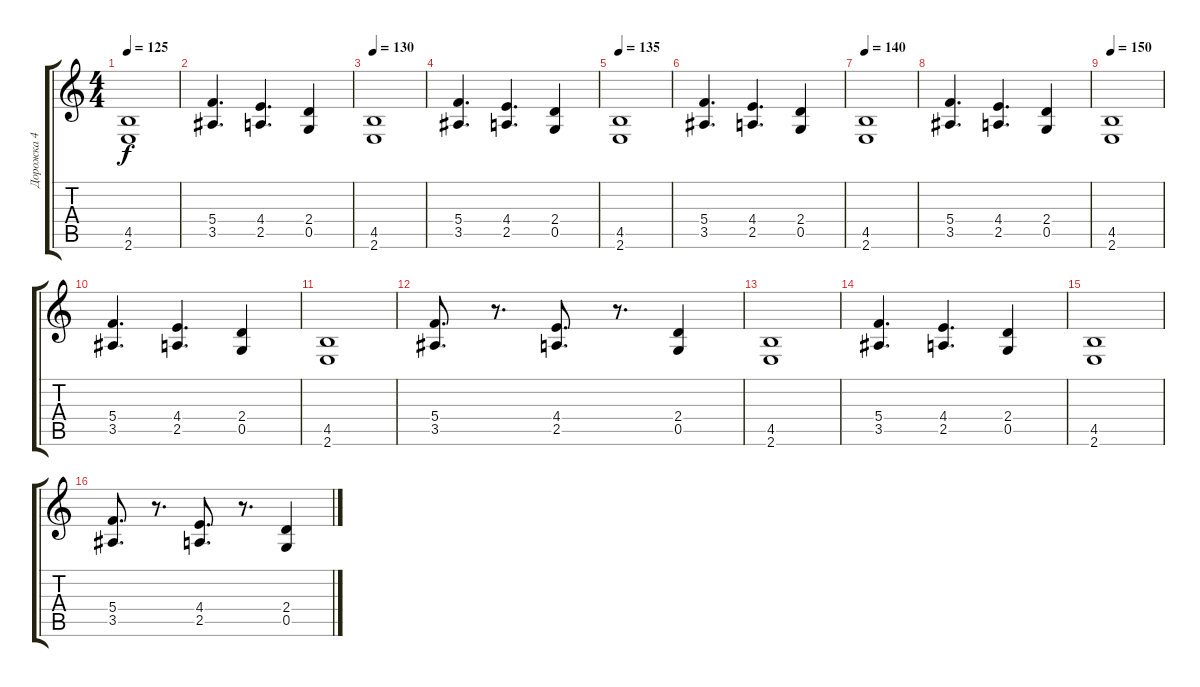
\track ("Дорожка 4" "Дорожка 4") {instrument distortionguitar}
\staff {score tabs}
\tuning (D4 A3 F3 C3 G2 D2) {hide}
\ts (4 4)
\tempo 125
\clef g2
\ks c
(4.5 2.6).1{dy f} |
(5.4 3.5).4{d} (4.4 2.5).4{d} (2.4 0.5).4 |
\tempo 130
(4.5 2.6).1 |
(5.4 3.5).4{d} (4.4 2.5).4{d} (2.4 0.5).4 |
\tempo 135
(4.5 2.6).1 |
(5.4 3.5).4{d} (4.4 2.5).4{d} (2.4 0.5).4 |
\tempo 140
(4.5 2.6).1 |
(5.4 3.5).4{d} (4.4 2.5).4{d} (2.4 0.5).4 |
\tempo 150
(4.5 2.6).1 |
(5.4 3.5).4{d} (4.4 2.5).4{d} (2.4 0.5).4 |
(4.5 2.6).1 |
(5.4 3.5).8{d} r.8{d} (4.4 2.5).8{d} r.8{d} (2.4 0.5).4 |
(4.5 2.6).1 |
(5.4 3.5).4{d} (4.4 2.5).4{d} (2.4 0.5).4 |
(4.5 2.6).1 |
(5.4 3.5).8{d} r.8{d} (4.4 2.5).8{d} r.8{d} (2.4 0.5).4
